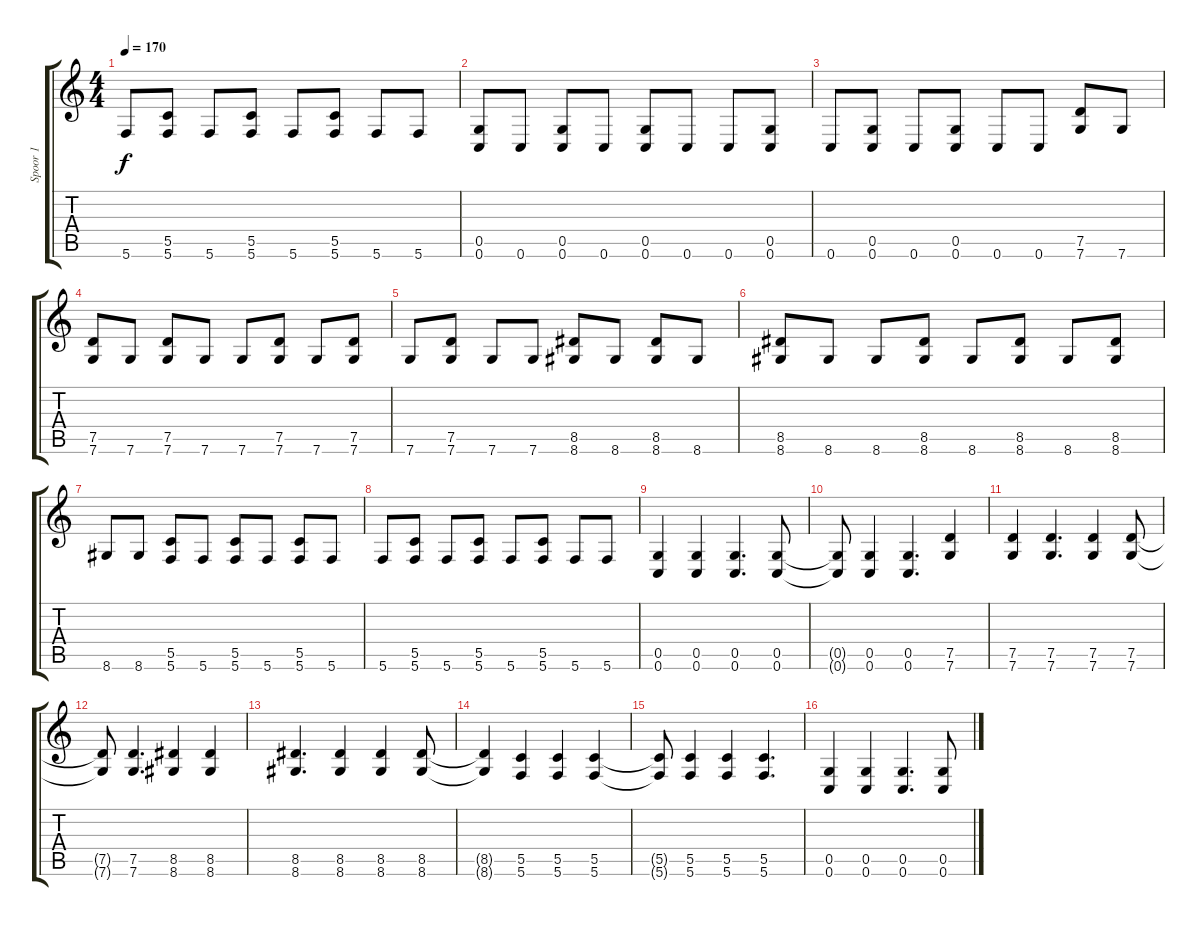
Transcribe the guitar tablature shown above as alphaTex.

\track ("Spoor 1" "Spoor 1") {instrument distortionguitar}
\staff {score tabs}
\tuning (D4 A3 F3 C3 G2 C2) {hide}
\ts (4 4)
\tempo 170
\clef g2
\ks c
5.6.8{dy f} (5.5 5.6).8 5.6.8 (5.5 5.6).8 5.6.8 (5.5 5.6).8 5.6.8 5.6.8 |
(0.5 0.6).8 0.6.8 (0.5 0.6).8 0.6.8 (0.5 0.6).8 0.6.8 0.6.8 (0.5 0.6).8 |
0.6.8 (0.5 0.6).8 0.6.8 (0.5 0.6).8 0.6.8 0.6.8 (7.5 7.6).8 7.6.8 |
(7.5 7.6).8 7.6.8 (7.5 7.6).8 7.6.8 7.6.8 (7.5 7.6).8 7.6.8 (7.5 7.6).8 |
7.6.8 (7.5 7.6).8 7.6.8 7.6.8 (8.5 8.6).8 8.6.8 (8.5 8.6).8 8.6.8 |
(8.5 8.6).8 8.6.8 8.6.8 (8.5 8.6).8 8.6.8 (8.5 8.6).8 8.6.8 (8.5 8.6).8 |
8.6.8 8.6.8 (5.5 5.6).8 5.6.8 (5.5 5.6).8 5.6.8 (5.5 5.6).8 5.6.8 |
5.6.8 (5.5 5.6).8 5.6.8 (5.5 5.6).8 5.6.8 (5.5 5.6).8 5.6.8 5.6.8 |
(0.5 0.6).4 (0.5 0.6).4 (0.5 0.6).4{d} (0.5 0.6).8 |
(0.5{t} 0.6{t}).8 (0.5 0.6).4 (0.5 0.6).4{d} (7.5 7.6).4 |
(7.5 7.6).4 (7.5 7.6).4{d} (7.5 7.6).4 (7.5 7.6).8 |
(7.5{t} 7.6{t}).8 (7.5 7.6).4{d} (8.5 8.6).4 (8.5 8.6).4 |
(8.5 8.6).4{d} (8.5 8.6).4 (8.5 8.6).4 (8.5 8.6).8 |
(8.5{t} 8.6{t}).4 (5.5 5.6).4 (5.5 5.6).4 (5.5 5.6).4 |
(5.5{t} 5.6{t}).8 (5.5 5.6).4 (5.5 5.6).4 (5.5 5.6).4{d} |
(0.5 0.6).4 (0.5 0.6).4 (0.5 0.6).4{d} (0.5 0.6).8
